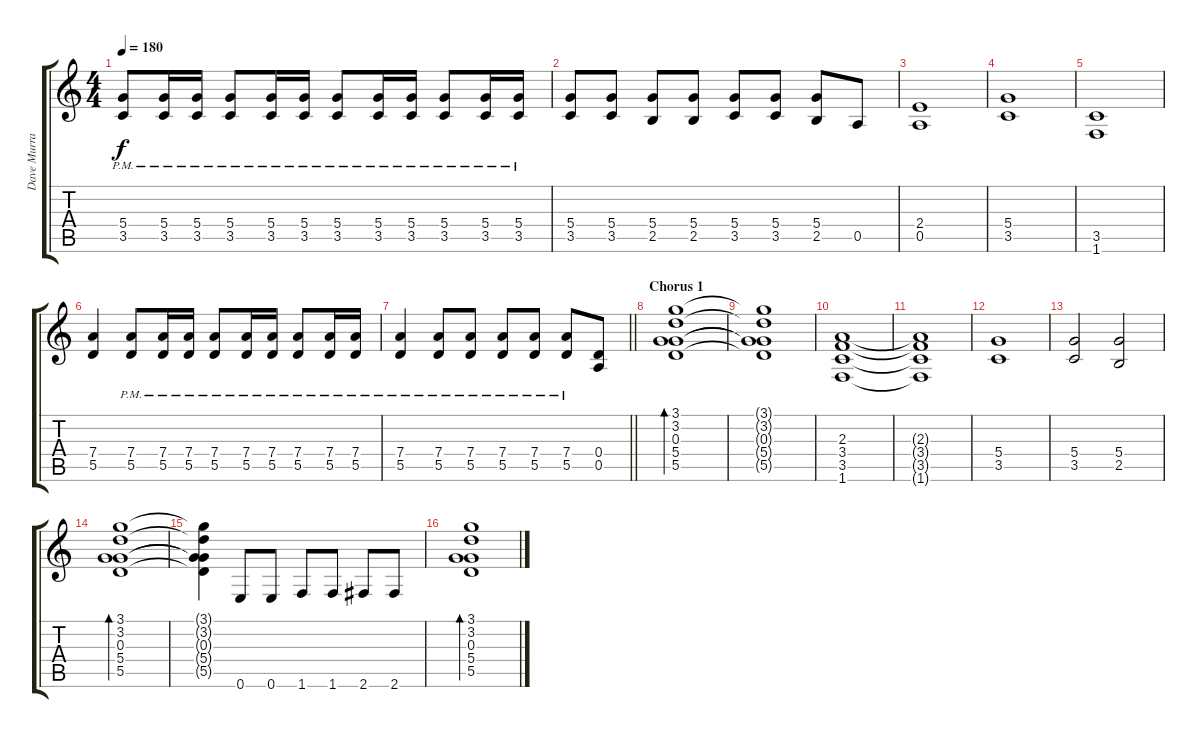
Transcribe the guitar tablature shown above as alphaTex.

\track ("Dave Murray" "Dave Murra") {instrument overdrivenguitar}
\staff {score tabs}
\tuning (E4 B3 G3 D3 A2 E2) {hide}
\ts (4 4)
\tempo 180
\clef g2
\ks c
(5.4{pm} 3.5{pm}).8{dy f} (5.4{pm} 3.5{pm}).16 (5.4{pm} 3.5{pm}).16 (5.4{pm} 3.5{pm}).8 (5.4{pm} 3.5{pm}).16 (5.4{pm} 3.5{pm}).16 (5.4{pm} 3.5{pm}).8 (5.4{pm} 3.5{pm}).16 (5.4{pm} 3.5{pm}).16 (5.4{pm} 3.5{pm}).8 (5.4{pm} 3.5{pm}).16 (5.4{pm} 3.5{pm}).16 |
(5.4 3.5).8 (5.4 3.5).8 (5.4 2.5).8 (5.4 2.5).8 (5.4 3.5).8 (5.4 3.5).8 (5.4 2.5).8 0.5.8 |
(2.4 0.5).1 |
(5.4 3.5).1 |
(3.5 1.6).1 |
(7.4 5.5).4 (7.4{pm} 5.5{pm}).8 (7.4{pm} 5.5{pm}).16 (7.4{pm} 5.5{pm}).16 (7.4{pm} 5.5{pm}).8 (7.4{pm} 5.5{pm}).16 (7.4{pm} 5.5{pm}).16 (7.4{pm} 5.5{pm}).8 (7.4{pm} 5.5{pm}).16 (7.4{pm} 5.5{pm}).16 |
\barLineRight lightlight
(7.4{pm} 5.5{pm}).4 (7.4{pm} 5.5{pm}).8 (7.4{pm} 5.5{pm}).8 (7.4{pm} 5.5{pm}).8 (7.4{pm} 5.5{pm}).8 (7.4{pm} 5.5{pm}).8 (0.4 0.5).8 |
\section ("" "Chorus 1")
(3.1 3.2 0.3 5.4 5.5).1{bd 240} |
(3.1{t} 3.2{t} 0.3{t} 5.4{t} 5.5{t}).1 |
(2.3 3.4 3.5 1.6).1 |
(2.3{t} 3.4{t} 3.5{t} 1.6{t}).1 |
(5.4 3.5).1 |
(5.4 3.5).2 (5.4 2.5).2 |
(3.1 3.2 0.3 5.4 5.5).1{bd 240} |
(3.1{t} 3.2{t} 0.3{t} 5.4{t} 5.5{t}).4 0.6.8 0.6.8 1.6.8 1.6.8 2.6.8 2.6.8 |
(3.1 3.2 0.3 5.4 5.5).1{bd 240}
